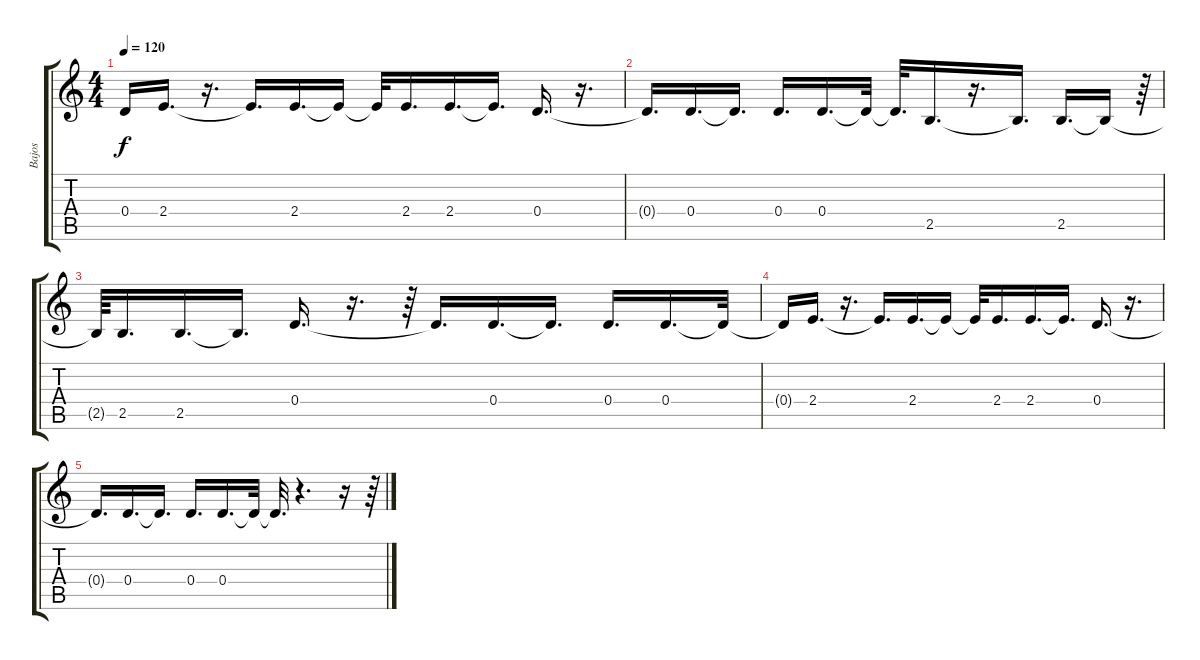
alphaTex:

\track ("Bajos" "Bajos") {instrument acousticguitarnylon}
\staff {score tabs}
\tuning (E4 B3 G3 D3 A2 E2) {hide}
\ts (4 4)
\tempo 120
\clef g2
\ks c
0.4{t}.16{dy f} 2.4.16{d} r.16{d} 2.4{t}.16{d} 2.4.16{d} 2.4{t}.16 2.4{t}.32 2.4.16{d} 2.4.16{d} 2.4{t}.16{d} 0.4.16{d} r.16{d} |
0.4{t}.16{d} 0.4.16{d} 0.4{t}.16{d} 0.4.16{d} 0.4.16{d} 0.4{t}.32 0.4{t}.32{d} 2.5.16{d} r.16{d} 2.5{t}.16{d} 2.5.16{d} 2.5{t}.16 r.64 |
2.5{t}.64 2.5.16{d} 2.5.16{d} 2.5{t}.16{d} 0.4.16{d} r.16{d} r.64 0.4{t}.16{d} 0.4.16{d} 0.4{t}.16{d} 0.4.16{d} 0.4.16{d} 0.4{t}.32 |
0.4{t}.16 2.4.16{d} r.16{d} 2.4{t}.16{d} 2.4.16{d} 2.4{t}.16 2.4{t}.32 2.4.16{d} 2.4.16{d} 2.4{t}.16{d} 0.4.16{d} r.16{d} |
0.4{t}.16{d} 0.4.16{d} 0.4{t}.16{d} 0.4.16{d} 0.4.16{d} 0.4{t}.32 0.4{t}.32{d} r.4{d} r.16 r.64
